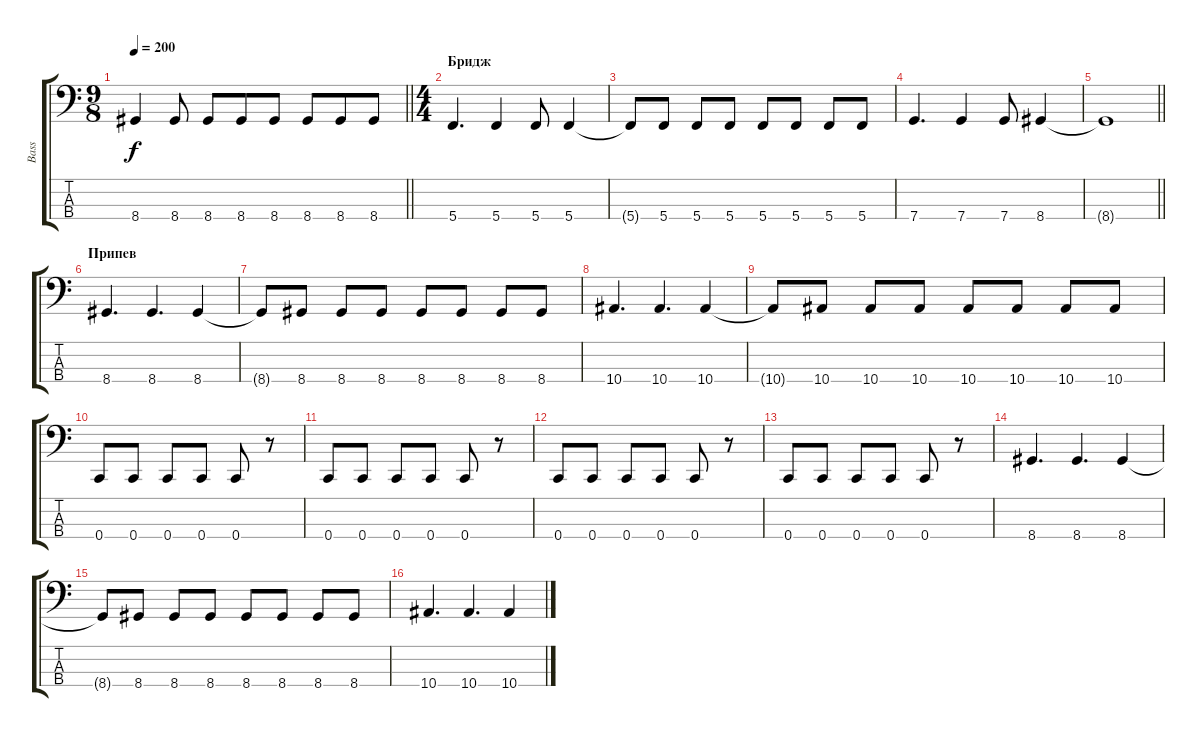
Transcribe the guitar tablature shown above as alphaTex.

\track ("Bass" "Bass") {instrument electricbasspick}
\staff {score tabs}
\tuning (F2 C2 G1 C1) {hide}
\ts (9 8)
\tempo 200
\clef f4
\barLineRight lightlight
\ks c
8.4.4{dy f} 8.4.8 8.4.8 8.4.8 8.4.8 8.4.8 8.4.8 8.4.8 |
\ts (4 4)
\section ("" "Бридж")
5.4.4{d} 5.4.4 5.4.8 5.4.4 |
5.4{t}.8 5.4.8 5.4.8 5.4.8 5.4.8 5.4.8 5.4.8 5.4.8 |
7.4.4{d} 7.4.4 7.4.8 8.4.4 |
\barLineRight lightlight
8.4{t}.1 |
\section ("" "Припев")
8.4.4{d} 8.4.4{d} 8.4.4 |
8.4{t}.8 8.4.8 8.4.8 8.4.8 8.4.8 8.4.8 8.4.8 8.4.8 |
10.4.4{d} 10.4.4{d} 10.4.4 |
10.4{t}.8 10.4.8 10.4.8 10.4.8 10.4.8 10.4.8 10.4.8 10.4.8 |
0.4.8 0.4.8 0.4.8 0.4.8 0.4.8 r.8 |
0.4.8 0.4.8 0.4.8 0.4.8 0.4.8 r.8 |
0.4.8 0.4.8 0.4.8 0.4.8 0.4.8 r.8 |
0.4.8 0.4.8 0.4.8 0.4.8 0.4.8 r.8 |
8.4.4{d} 8.4.4{d} 8.4.4 |
8.4{t}.8 8.4.8 8.4.8 8.4.8 8.4.8 8.4.8 8.4.8 8.4.8 |
10.4.4{d} 10.4.4{d} 10.4.4
